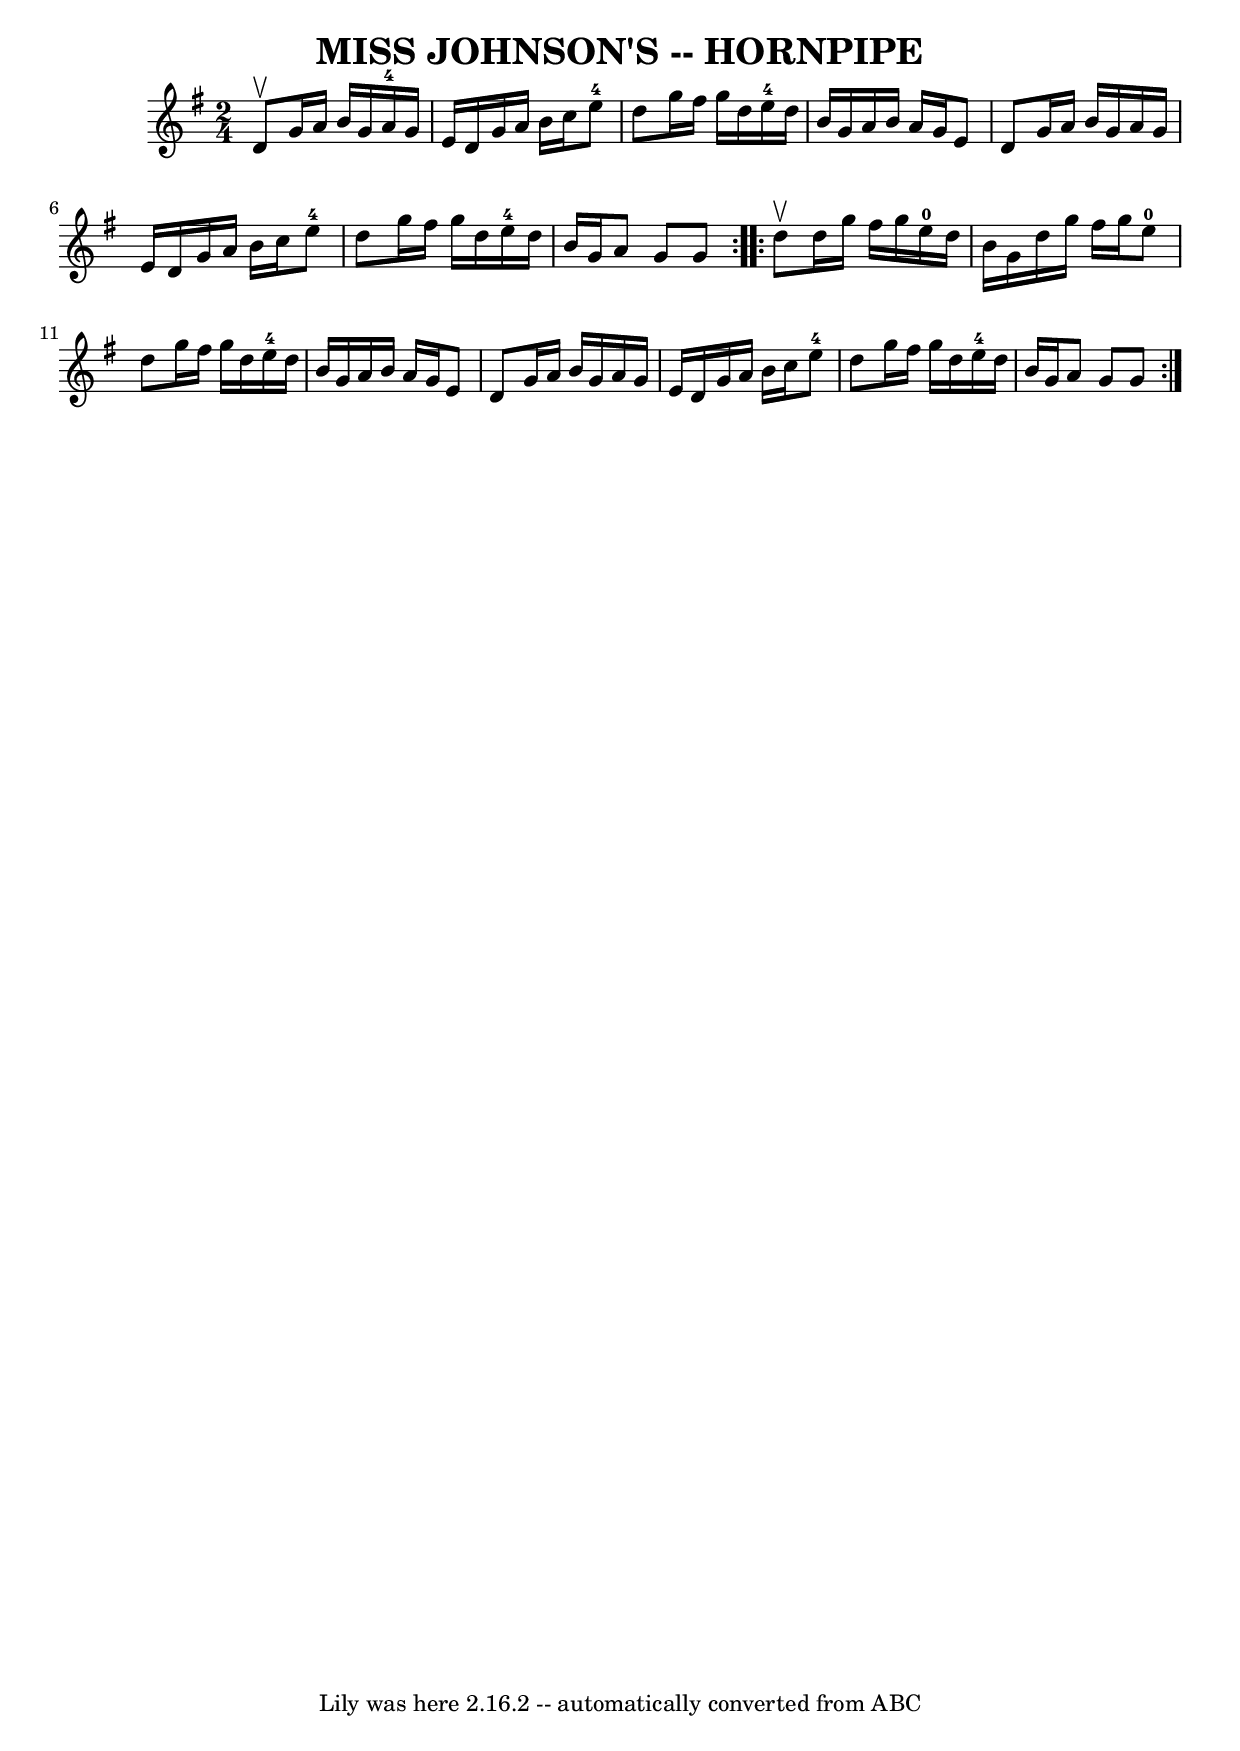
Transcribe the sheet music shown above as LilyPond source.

\version "2.16.2"
\include "Mammoth.ily"
\header {
  %% book = "Ryan's Mammoth Collection of Fiddle Tunes"
 crossRefNumber = "1"
 footnotes = ""
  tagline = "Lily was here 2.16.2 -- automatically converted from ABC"
  title = "MISS JOHNSON'S -- HORNPIPE"

}
voicedefault =  {



  \repeat volta 2 {

    \time 2/4 
    \key g \major d'8^\upbow        |
 g'16 a'16 b'16 g'16 a'16-4 g'16 e'16 d'16     |
 g'16 a'16 b'16 c''16 e''8-4 d''8     |
 g''16 fis''16 g''16 d''16 e''16-4 d''16 b'16 g'16     |
 a'16 b'16 a'16 g'16 e'8 d'8    |  |
 g'16 a'16 b'16 g'16 a'16 g'16 e'16 d'16     |
 g'16 a'16 b'16 c''16 e''8-4 d''8     |
 g''16 fis''16 g''16 d''16 e''16-4 d''16 b'16 g'16    |
 a'8 g'8 g'8    
  }     

  \repeat volta 2 { d''8^\upbow        |
 d''16 g''16 fis''16 g''16 e''16-0 d''16 b'16 g'16     |
 d''16 g''16 fis''16 g''16 e''8-0 d''8     |
 g''16 fis''16 g''16 d''16 e''16-4 d''16 b'16 g'16     |
 a'16 b'16 a'16 g'16 e'8 d'8    |  |
 g'16 a'16 b'16 g'16 a'16 g'16 e'16 d'16     |
 g'16 a'16 b'16 c''16 e''8-4 d''8     |
 g''16 fis''16 g''16 d''16 e''16-4 d''16 b'16 g'16     |
 a'8 g'8 g'8    
  }   

}

\score{
  <<

    \context Staff="default"
    {
      \voicedefault 
      
    }

  >>
  \layout {
    
  }
  \midi {
  }

}
